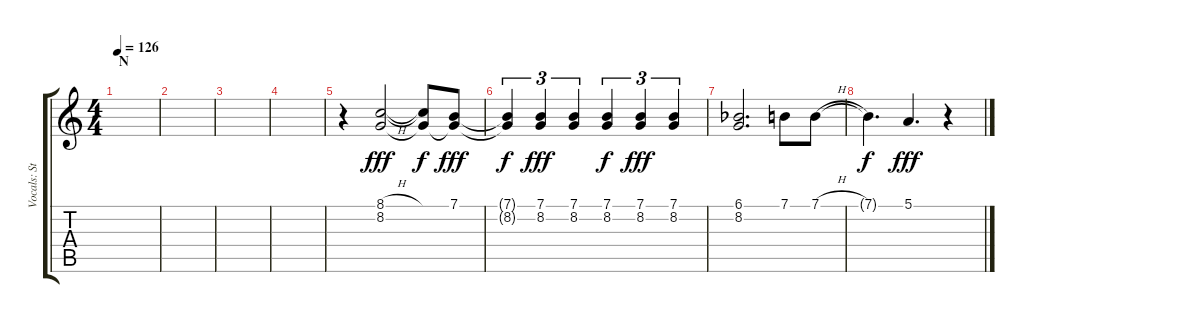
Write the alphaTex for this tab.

\track ("Vocals: Steve" "Vocals: St") {instrument lead2sawtooth}
\staff {score tabs}
\tuning (E4 B3 G3 D3 A2 E2) {hide}
\ts (4 4)
\section ("" "N")
\tempo 126
\clef g2
\ks c
|
|
|
|
r.4 (8.1{h} 8.2).2{dy fff} (8.1{t} 8.2{t}).8{dy f} (7.1 8.2{t}).8{dy fff} |
(7.1{t} 8.2{t}).4{tu (3 2) dy f} (7.1 8.2).4{tu (3 2) dy fff} (7.1 8.2).4{tu (3 2)} (7.1 8.2).4{tu (3 2) dy f} (7.1 8.2).4{tu (3 2) dy fff} (7.1 8.2).4{tu (3 2)} |
(6.1{acc b} 8.2).2{d} 7.1.8 7.1{h}.8 |
7.1{t}.4{d dy f} 5.1.4{d dy fff} r.4
